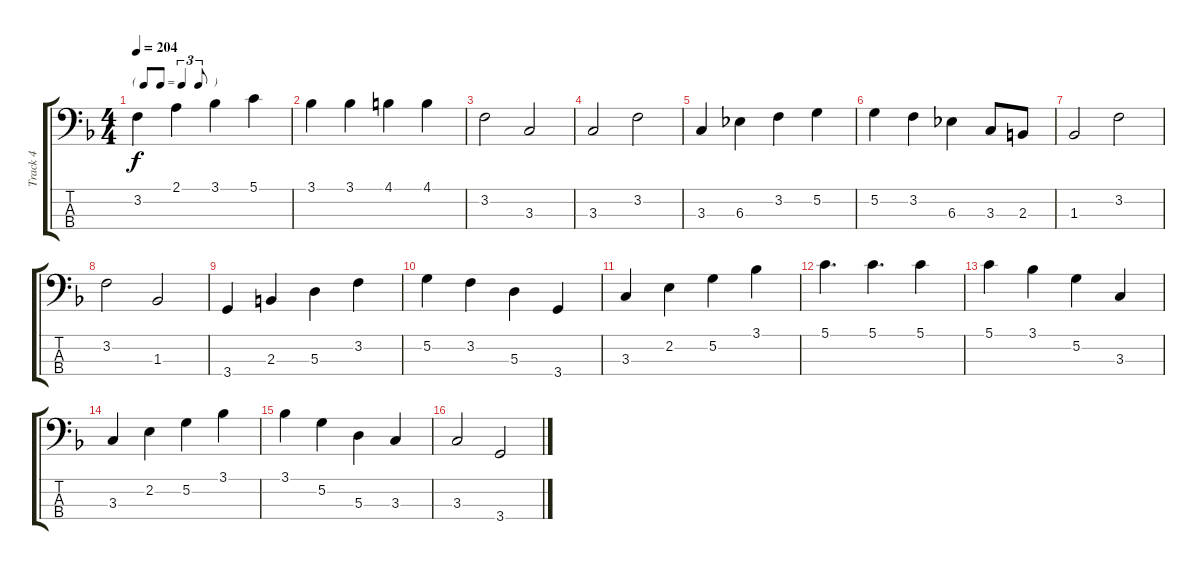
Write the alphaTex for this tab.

\track ("Track 4" "Track 4") {instrument electricbassfinger}
\staff {score tabs}
\tuning (G2 D2 A1 E1) {hide}
\ts (4 4)
\tf triplet8th
\tempo 204
\clef f4
\ks f
3.2.4{dy f} 2.1.4 3.1.4 5.1.4 |
3.1.4 3.1.4 4.1.4 4.1.4 |
3.2.2 3.3.2 |
3.3.2 3.2.2 |
3.3.4 6.3.4 3.2.4 5.2.4 |
5.2.4 3.2.4 6.3.4 3.3.8 2.3.8 |
1.3.2 3.2.2 |
3.2.2 1.3.2 |
3.4.4 2.3.4 5.3.4 3.2.4 |
5.2.4 3.2.4 5.3.4 3.4.4 |
3.3.4 2.2.4 5.2.4 3.1.4 |
5.1.4{d} 5.1.4{d} 5.1.4 |
5.1.4 3.1.4 5.2.4 3.3.4 |
3.3.4 2.2.4 5.2.4 3.1.4 |
3.1.4 5.2.4 5.3.4 3.3.4 |
3.3.2 3.4.2
